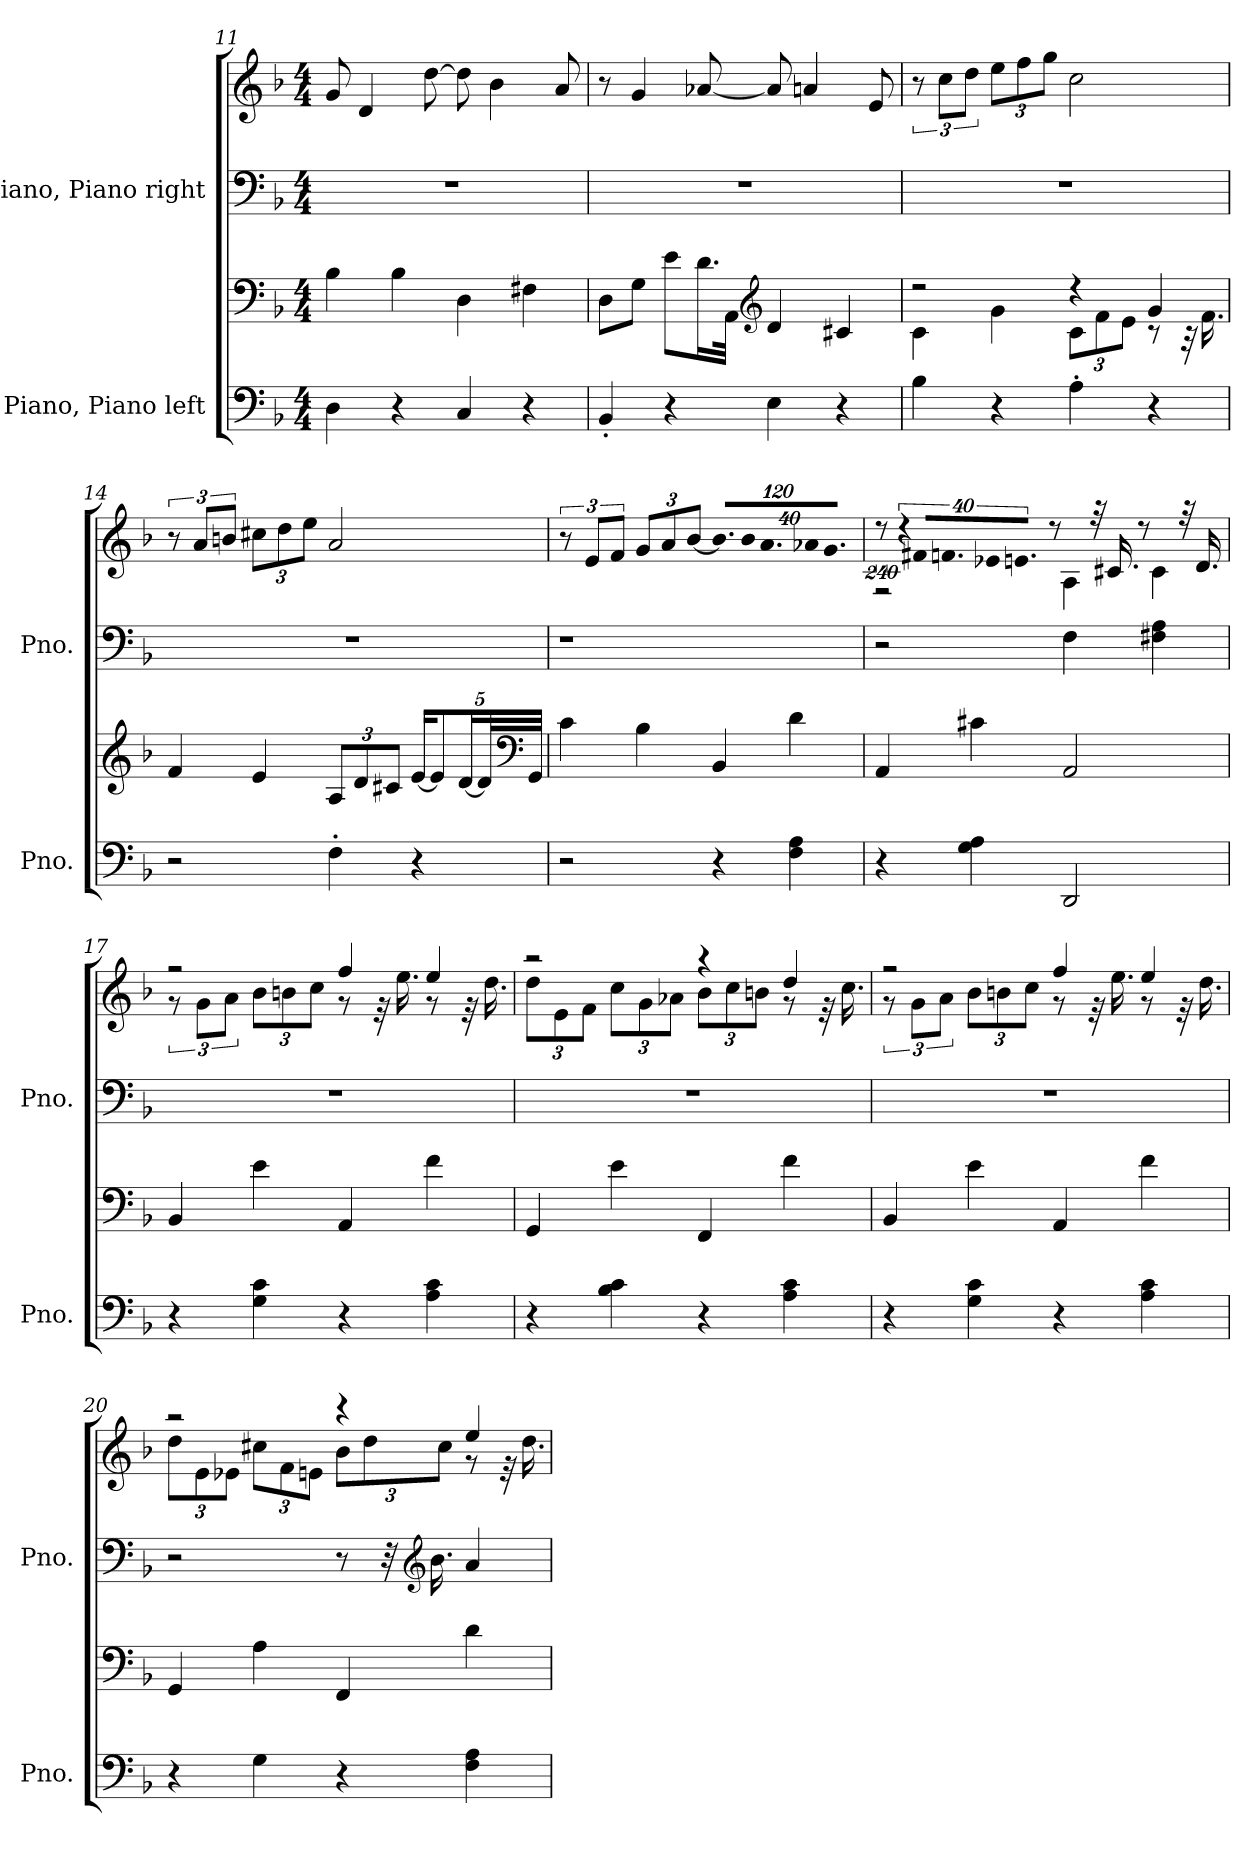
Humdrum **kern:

**kern	**kern	**kern	**kern
*part2	*part2	*part1	*part1
*staff4	*staff3	*staff2	*staff1
*I"Piano, Piano left	*	*I"Piano, Piano right	*
*I'Pno.	*	*I'Pno.	*
!!LO:PB:g=z
*clefF4	*clefF4	*clefF4	*clefG2
*k[b-]	*k[b-]	*k[b-]	*k[b-]
*M4/4	*M4/4	*M4/4	*M4/4
=11	=11	=11	=11
4D\	4B-\	1r	8g/
.	.	.	4d/
4r	4B-\	.	.
.	.	.	[8dd\
4C/	4D\	.	8dd\]
.	.	.	4b-\
4r	4F#X\	.	.
.	.	.	8a/
=12	=12	=12	=12
4BB-'/	8D\L	1r	8r
.	8G\J	.	4g/
4r	8e\L	.	.
.	16.d\L	.	[8a-X/
.	32AA\JJk	.	.
*	*clefG2	*	*
4E\	4d/	.	8a-/]
.	.	.	4an/
4r	4c#X/	.	.
.	.	.	8e/
=13	=13	=13	=13
*	*^	*	*
4B-\	2r	4c\	1r	12r
.	.	.	.	12cc\L
.	.	.	.	12dd\J
*	*	*	*	*Xbrackettup
4r	.	4g\	.	12ee\L
.	.	.	.	12ff\
.	.	.	.	12gg\J
*	*	*Xbrackettup	*	*
4A'\	4r	12c\L	.	2cc\
.	.	12f\	.	.
.	.	12e\J	.	.
4r	4g/	8r	.	.
.	.	32r	.	.
.	.	16.f\	.	.
*	*v	*v	*	*
!!LO:LB:g=z
=14	=14	=14	=14
*	*	*	*brackettup
2r	4f/	1r	12r
.	.	.	12a/L
.	.	.	12bn/J
*	*	*	*Xbrackettup
.	4e/	.	12cc#X\L
.	.	.	12dd\
.	.	.	12ee\J
4F'\	12A/L	.	2a/
.	12d/	.	.
.	12c#X/J	.	.
4r	[20e/KL	.	.
.	10e/]	.	.
.	[20d/L	.	.
.	40d/L]	.	.
*	*clefF4	*	*
.	40GG/JJJ	.	.
=15	=15	=15	=15
*	*	*	*brackettup
2r	4c\	1r	12r
.	.	.	12e/L
.	.	.	12f/J
*	*	*	*Xbrackettup
.	4B-\	.	12g/L
.	.	.	12a/
.	.	.	[12b-/J
!	!	!	!LO:N:vis=16.
4r	4BB-/	.	960%103b-/LL]
!	!	!	!LO:N:vis=32
.	.	.	640%23b-/JK
!	!	!	!LO:N:vis=4.
.	.	.	640%137a/
4F\ 4A\	4d\	.	.
!	!	!	!LO:N:vis=32
.	.	.	640%23a-X/KL
!	!	!	!LO:N:vis=16.
.	.	.	960%103g/JJ
1920ryy	1920ryy	1920ryy	.
!!LO:LB:g=z
=16	=16	=16	=16
*	*	*	*brackettup
!	!	!	!LO:N:vis=16
*	*	*	*^
4r	4AA/	2r	1920%137r	2r
!	!	!	!LO:N:vis=32	!
.	.	.	640%23r	.
!	!	!	!LO:N:vis=32	!
.	.	.	640%23f#X/KKL	.
!	!	!	!LO:N:vis=4.	!
.	.	.	640%137fn/	.
4G\ 4A\	4c#X\	.	.	.
!	!	!	!LO:N:vis=32	!
.	.	.	640%23e-X/KL	.
!	!	!	!LO:N:vis=16.	!
.	.	.	960%103en/JJ	.
2DD/	2AA/	4F\	.	4A\
.	.	.	8r	.
.	.	.	32r	.
.	.	.	16.c#X/	.
.	.	4F#X\ 4A\	.	4c#\
.	.	.	8r	.
.	.	.	32r	.
.	.	.	16.d/	.
1920ryy	1920ryy	1920ryy	.	1920ryy
=17	=17	=17	=17	=17
4r	4BB-/	1r	2r	12r
.	.	.	.	12g\L
.	.	.	.	12a\J
*	*	*	*	*Xbrackettup
4G\ 4c\	4e\	.	.	12b-\L
.	.	.	.	12bn\
.	.	.	.	12cc\J
4r	4AA/	.	4ff/	8r
.	.	.	.	32r
.	.	.	.	16.ee\
4A\ 4c\	4f\	.	4ee/	8r
.	.	.	.	32r
.	.	.	.	16.dd\
!!LO:PB:g=z	!!
=18	=18	=18	=18	=18
4r	4GG/	1r	2r	12dd\L
.	.	.	.	12e\
.	.	.	.	12f\J
4B-\ 4c\	4e\	.	.	12cc\L
.	.	.	.	12g\
.	.	.	.	12a-X\J
4r	4FF/	.	4r	12b-\L
.	.	.	.	12cc\
.	.	.	.	12bn\J
4A\ 4c\	4f\	.	4dd/	8r
.	.	.	.	32r
.	.	.	.	16.cc\
=19	=19	=19	=19	=19
*	*	*	*	*brackettup
4r	4BB-/	1r	2r	12r
.	.	.	.	12g\L
.	.	.	.	12a\J
*	*	*	*	*Xbrackettup
4G\ 4c\	4e\	.	.	12b-\L
.	.	.	.	12bn\
.	.	.	.	12cc\J
4r	4AA/	.	4ff/	8r
.	.	.	.	32r
.	.	.	.	16.ee\
4A\ 4c\	4f\	.	4ee/	8r
.	.	.	.	32r
.	.	.	.	16.dd\
!!LO:LB:g=z	!!
=20	=20	=20	=20	=20
4r	4GG/	2r	2r	12dd\L
.	.	.	.	12e\
.	.	.	.	12e-X\J
4G\	4A\	.	.	12cc#X\L
.	.	.	.	12f\
.	.	.	.	12en\J
4r	4FF/	8r	4r	12b-\L
.	.	.	.	12dd\
.	.	32r	.	.
*	*	*clefG2	*	*
.	.	16.b-\	.	.
.	.	.	.	12cc#\J
4F\ 4A\	4d\	4a/	4ee/	8r
.	.	.	.	32r
.	.	.	.	16.dd\
*	*	*	*v	*v
=	=	=	=
*-	*-	*-	*-
